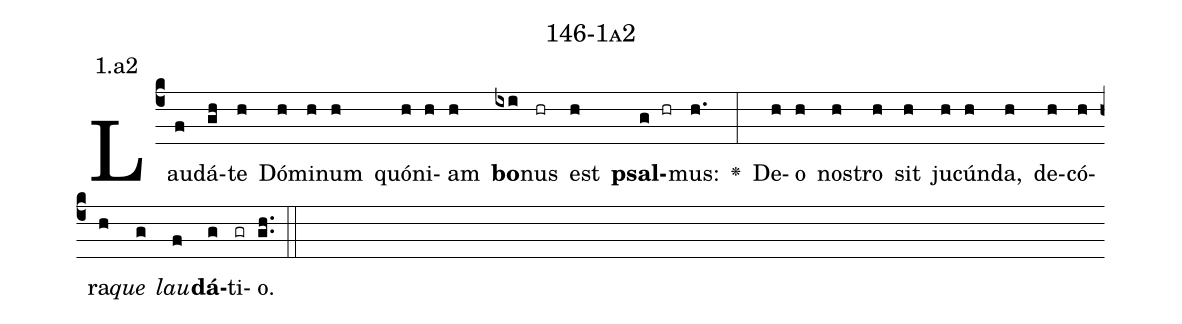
name: 146-1a2;
annotation: 1.a2;
%%
(c4)Lau(f)dá(gh)te(h) Dó(h)mi(h)num(h) quón(h)i(h)am(h) <b>bo</b>(ixi)nus(hr) est(h) <b>psal</b>(g hr)mus:(h.) <v>\greheightstar</v>(:) De(h)o(h) nos(h)tro(h) sit(h) ju(h)cún(h)da,(h) de(h)có(h)ra(h)<i>que</i>(g) <i>lau</i>(f)<b>dá</b>(g)ti(gr)o.(gh..) (::)


%E(h) u(h) o(g) u(f) a(g) e.(gh..) (::)
